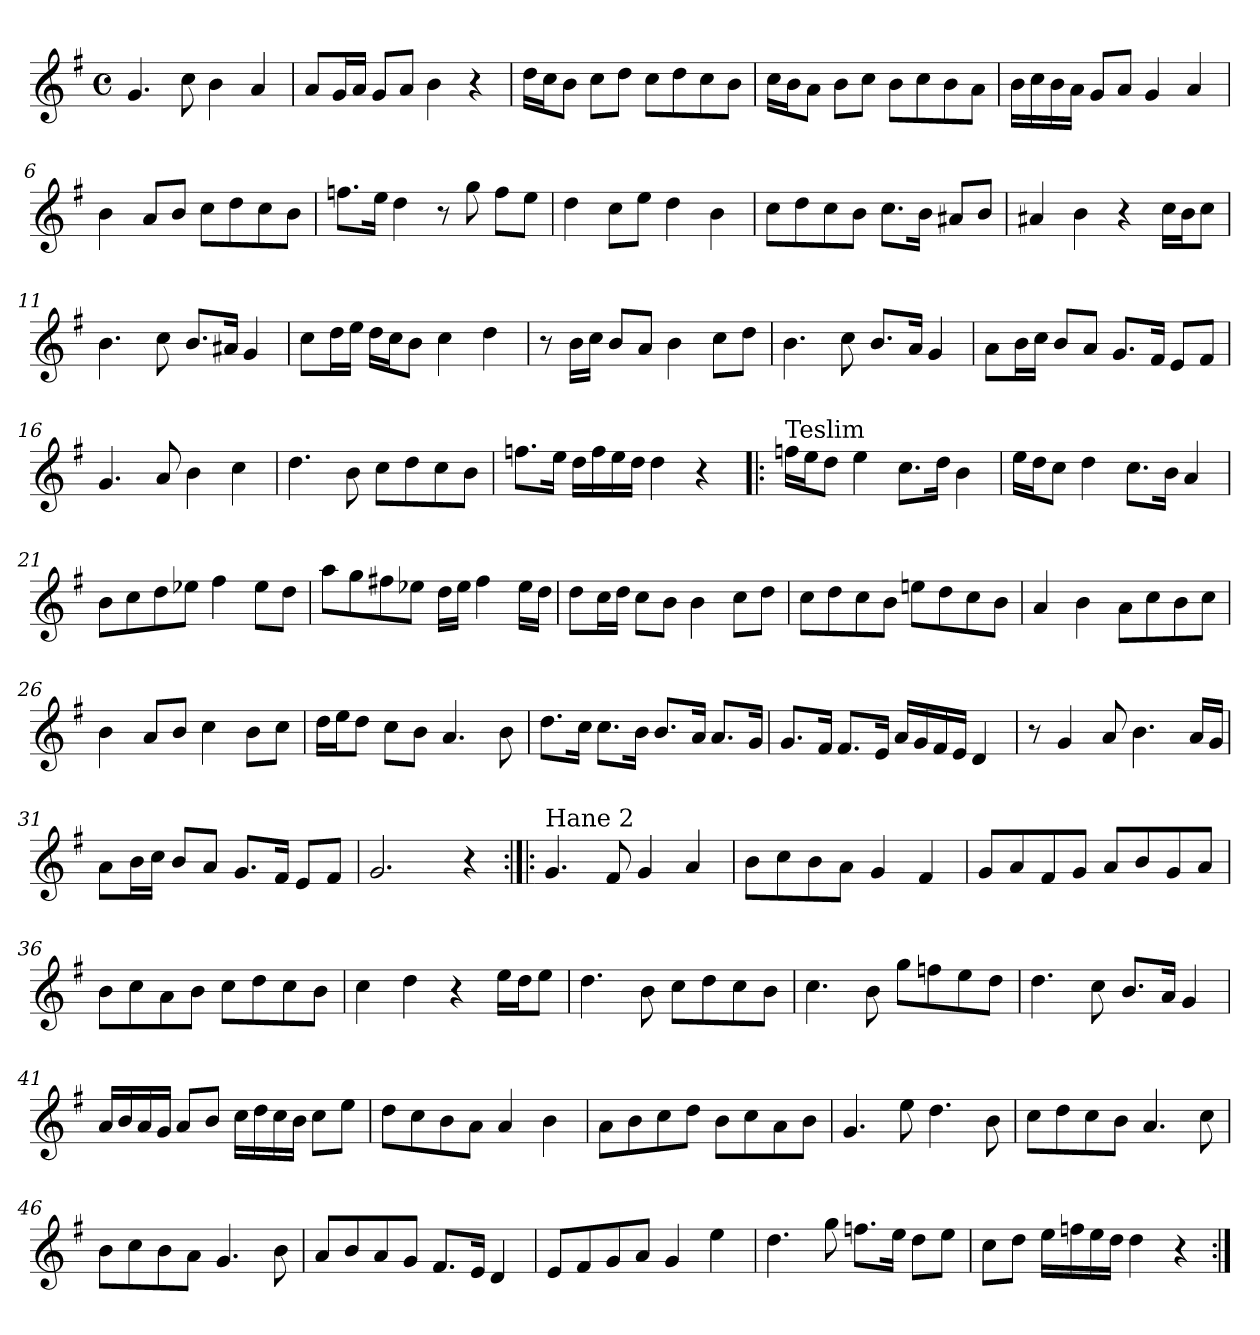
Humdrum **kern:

**kern
*part1
*staff1
*clefG2
*k[f#]
*G:
*M4/4
*met(c)
=1
4.g/
8cc\
4b\
4a/
=2
8a/L
16g/L
16a/JJ
8g/L
8a/J
4b\
4r
=3
16dd\LL
16cc\J
8b\J
8cc\L
8dd\J
8cc\L
8dd\
8cc\
8b\J
=4
16cc\LL
16b\J
8a\J
8b\L
8cc\J
8b\L
8cc\
8b\
8a\J
!!LO:LB:g=z
=5
16b\LL
16cc\
16b\
16a\JJ
8g/L
8a/J
4g/
4a/
=6
4b\
8a/L
8b/J
8cc\L
8dd\
8cc\
8b\J
=7
8.ffn\L
16ee\Jk
4dd\
8r
8gg\
8ff\L
8ee\J
=8
4dd\
8cc\L
8ee\J
4dd\
4b\
!!LO:LB:g=z
=9
8cc\L
8dd\
8cc\
8b\J
8.cc\L
16b\Jk
8a#X/L
8b/J
=10
4a#X/
4b\
4r
16cc\LL
16b\J
8cc\J
=11
4.b\
8cc\
8.b/L
16a#X/Jk
4g/
=12
8cc\L
16dd\L
16ee\JJ
16dd\LL
16cc\J
8b\J
4cc\
4dd\
!!LO:LB:g=z
=13
8r
16b\LL
16cc\JJ
8b/L
8a/J
4b\
8cc\L
8dd\J
=14
4.b\
8cc\
8.b/L
16a/Jk
4g/
=15
8a\L
16b\L
16cc\JJ
8b/L
8a/J
8.g/L
16f#/Jk
8e/L
8f#/J
=16
4.g/
8a/
4b\
4cc\
!!LO:LB:g=z
=17
4.dd\
8b\
8cc\L
8dd\
8cc\
8b\J
=18
8.ffn\L
16ee\Jk
16dd\LL
16ff\
16ee\
16dd\JJ
4dd\
4r
=19!|:
!LO:TX:a:t=Teslim
16ffn\LL
16ee\J
8dd\J
4ee\
8.cc\L
16dd\Jk
4b\
=20
16ee\LL
16dd\J
8cc\J
4dd\
8.cc\L
16b\Jk
4a/
!!LO:LB:g=z
=21
8b\L
8cc\
8dd\
8ee-X\J
4ff#\
8ee-\L
8dd\J
=22
8aa\L
8gg\
8ff#X\
8ee-X\J
16dd\LL
16ee-\JJ
4ff#\
16ee-\LL
16dd\JJ
=23
8dd\L
16cc\L
16dd\JJ
8cc\L
8b\J
4b\
8cc\L
8dd\J
=24
8cc\L
8dd\
8cc\
8b\J
8een\L
8dd\
8cc\
8b\J
!!LO:LB:g=z
=25
4a/
4b\
8a\L
8cc\
8b\
8cc\J
=26
4b\
8a/L
8b/J
4cc\
8b\L
8cc\J
=27
16dd\LL
16ee\J
8dd\J
8cc\L
8b\J
4.a/
8b\
=28
8.dd\L
16cc\Jk
8.cc\L
16b\Jk
8.b/L
16a/Jk
8.a/L
16g/Jk
!!LO:LB:g=z
=29
8.g/L
16f#/Jk
8.f#/L
16e/Jk
16a/LL
16g/
16f#/
16e/JJ
4d/
=30
8r
4g/
8a/
4.b\
16a/LL
16g/JJ
=31
8a\L
16b\L
16cc\JJ
8b/L
8a/J
8.g/L
16f#/Jk
8e/L
8f#/J
=32
2.g/
4r
!!LO:LB:g=z
=33:|!|:
!LO:TX:a:t=Hane 2
4.g/
8f#/
4g/
4a/
=34
8b\L
8cc\
8b\
8a\J
4g/
4f#/
=35
8g/L
8a/
8f#/
8g/J
8a/L
8b/
8g/
8a/J
=36
8b\L
8cc\
8a\
8b\J
8cc\L
8dd\
8cc\
8b\J
!!LO:PB:g=z
=37
4cc\
4dd\
4r
16ee\LL
16dd\J
8ee\J
=38
4.dd\
8b\
8cc\L
8dd\
8cc\
8b\J
=39
4.cc\
8b\
8gg\L
8ffn\
8ee\
8dd\J
=40
4.dd\
8cc\
8.b/L
16a/Jk
4g/
=41
16a/LL
16b/
16a/
16g/JJ
8a/L
8b/J
16cc\LL
16dd\
16cc\
16b\JJ
8cc\L
8ee\J
!!LO:LB:g=z
=42
8dd\L
8cc\
8b\
8a\J
4a/
4b\
=43
8a\L
8b\
8cc\
8dd\J
8b\L
8cc\
8a\
8b\J
=44
4.g/
8ee\
4.dd\
8b\
=45
8cc\L
8dd\
8cc\
8b\J
4.a/
8cc\
=46
8b\L
8cc\
8b\
8a\J
4.g/
8b\
!!LO:LB:g=z
=47
8a/L
8b/
8a/
8g/J
8.f#/L
16e/Jk
4d/
=48
8e/L
8f#/
8g/
8a/J
4g/
4ee\
=49
4.dd\
8gg\
8.ffn\L
16ee\Jk
8dd\L
8ee\J
=50
8cc\L
8dd\J
16ee\LL
16ffn\
16ee\
16dd\JJ
4dd\
4r
=:|!
*-
